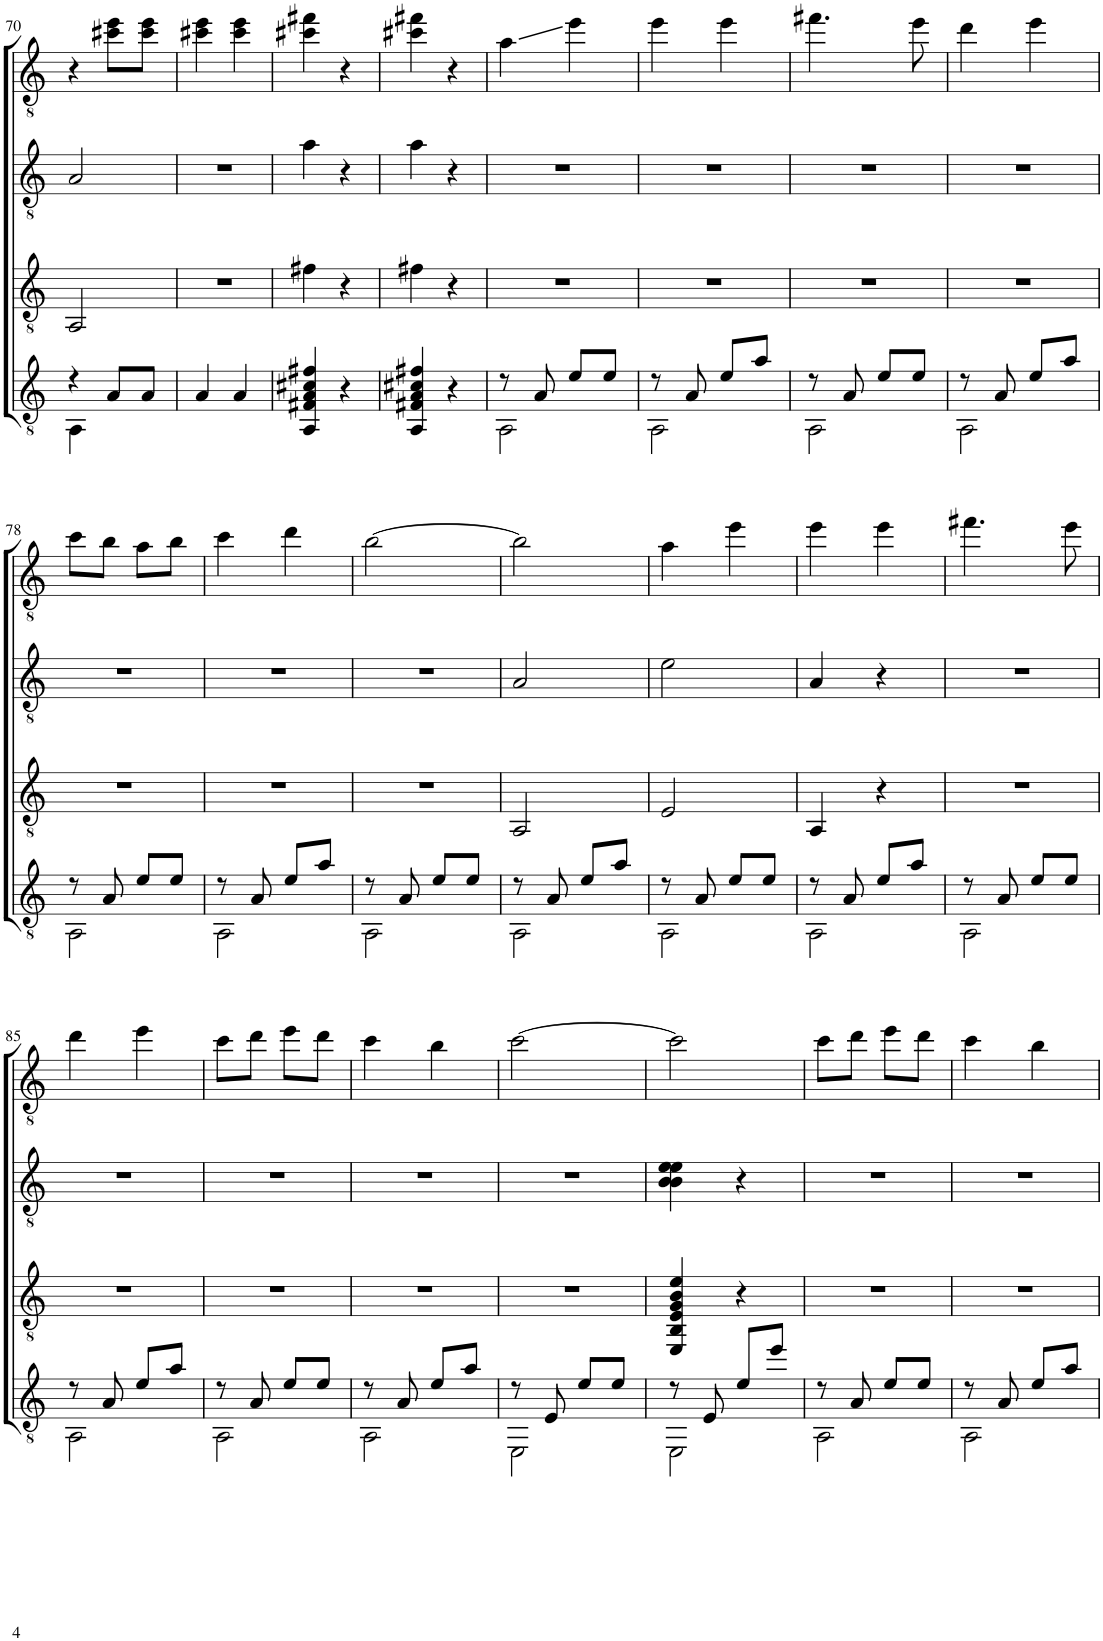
**kern	**kern	**kern	**kern
*part4	*part3	*part2	*part1
*staff4	*staff3	*staff2	*staff1
*I"Guitare classique	*I"Guitare classique	*I"Guitare classique	*I"Guitare classique
!!LO:PB:g=z
*clefGv2	*clefGv2	*clefGv2	*clefGv2
*k[]	*k[]	*k[]	*k[]
*M2/4	*M2/4	*M2/4	*M2/4
=70	=70	=70	=70
*^	*	*	*
4r	4AA\	2AA/	2A/	4r
8A/L	4ryy	.	.	8cc#X\ 8ee\L
8A/J	.	.	.	8cc#\ 8ee\J
*v	*v	*	*	*
=71	=71	=71	=71
4A/	2r	2r	4cc#X\ 4ee\
4A/	.	.	4cc#\ 4ee\
=72	=72	=72	=72
4AA/ 4F#X/ 4A/ 4c#X/ 4f#X/	4f#X\	4a\	4cc#X\ 4ff#X\
4r	4r	4r	4r
=73	=73	=73	=73
4AA/ 4F#X/ 4A/ 4c#X/ 4f#X/	4f#X\	4a\	4cc#X\ 4ff#X\
4r	4r	4r	4r
=74	=74	=74	=74
*^	*	*	*
8r	2AA\	2r	2r	4a\
8A/	.	.	.	.
8e/L	.	.	.	4ee\
8e/J	.	.	.	.
=75	=75	=75	=75	=75
8r	2AA\	2r	2r	4ee\
8A/	.	.	.	.
8e/L	.	.	.	4ee\
8a/J	.	.	.	.
=76	=76	=76	=76	=76
8r	2AA\	2r	2r	4.ff#X\
8A/	.	.	.	.
8e/L	.	.	.	.
8e/J	.	.	.	8ee\
=77	=77	=77	=77	=77
8r	2AA\	2r	2r	4dd\
8A/	.	.	.	.
8e/L	.	.	.	4ee\
8a/J	.	.	.	.
!!LO:LB:g=z
=78	=78	=78	=78	=78
8r	2AA\	2r	2r	8cc\L
8A/	.	.	.	8b\J
8e/L	.	.	.	8a\L
8e/J	.	.	.	8b\J
=79	=79	=79	=79	=79
8r	2AA\	2r	2r	4cc\
8A/	.	.	.	.
8e/L	.	.	.	4dd\
8a/J	.	.	.	.
=80	=80	=80	=80	=80
8r	2AA\	2r	2r	[2b\
8A/	.	.	.	.
8e/L	.	.	.	.
8e/J	.	.	.	.
=81	=81	=81	=81	=81
8r	2AA\	2AA/	2A/	2b\]
8A/	.	.	.	.
8e/L	.	.	.	.
8a/J	.	.	.	.
=82	=82	=82	=82	=82
8r	2AA\	2E/	2e\	4a\
8A/	.	.	.	.
8e/L	.	.	.	4ee\
8e/J	.	.	.	.
=83	=83	=83	=83	=83
8r	2AA\	4AA/	4A/	4ee\
8A/	.	.	.	.
8e/L	.	4r	4r	4ee\
8a/J	.	.	.	.
=84	=84	=84	=84	=84
8r	2AA\	2r	2r	4.ff#X\
8A/	.	.	.	.
8e/L	.	.	.	.
8e/J	.	.	.	8ee\
!!LO:LB:g=z
=85	=85	=85	=85	=85
8r	2AA\	2r	2r	4dd\
8A/	.	.	.	.
8e/L	.	.	.	4ee\
8a/J	.	.	.	.
=86	=86	=86	=86	=86
8r	2AA\	2r	2r	8cc\L
8A/	.	.	.	8dd\J
8e/L	.	.	.	8ee\L
8e/J	.	.	.	8dd\J
=87	=87	=87	=87	=87
8r	2AA\	2r	2r	4cc\
8A/	.	.	.	.
8e/L	.	.	.	4b\
8a/J	.	.	.	.
=88	=88	=88	=88	=88
8r	2EE\	2r	2r	[2cc\
8E/	.	.	.	.
8e/L	.	.	.	.
8e/J	.	.	.	.
=89	=89	=89	=89	=89
8r	2EE\	4EE/ 4BB/ 4E/ 4G/ 4B/ 4e/	4B\ 4B\ 4e\ 4e\	2cc\]
8E/	.	.	.	.
8e/L	.	4r	4r	.
8ee/J	.	.	.	.
=90	=90	=90	=90	=90
8r	2AA\	2r	2r	8cc\L
8A/	.	.	.	8dd\J
8e/L	.	.	.	8ee\L
8e/J	.	.	.	8dd\J
=91	=91	=91	=91	=91
8r	2AA\	2r	2r	4cc\
8A/	.	.	.	.
8e/L	.	.	.	4b\
8a/J	.	.	.	.
*v	*v	*	*	*
=	=	=	=
*-	*-	*-	*-
